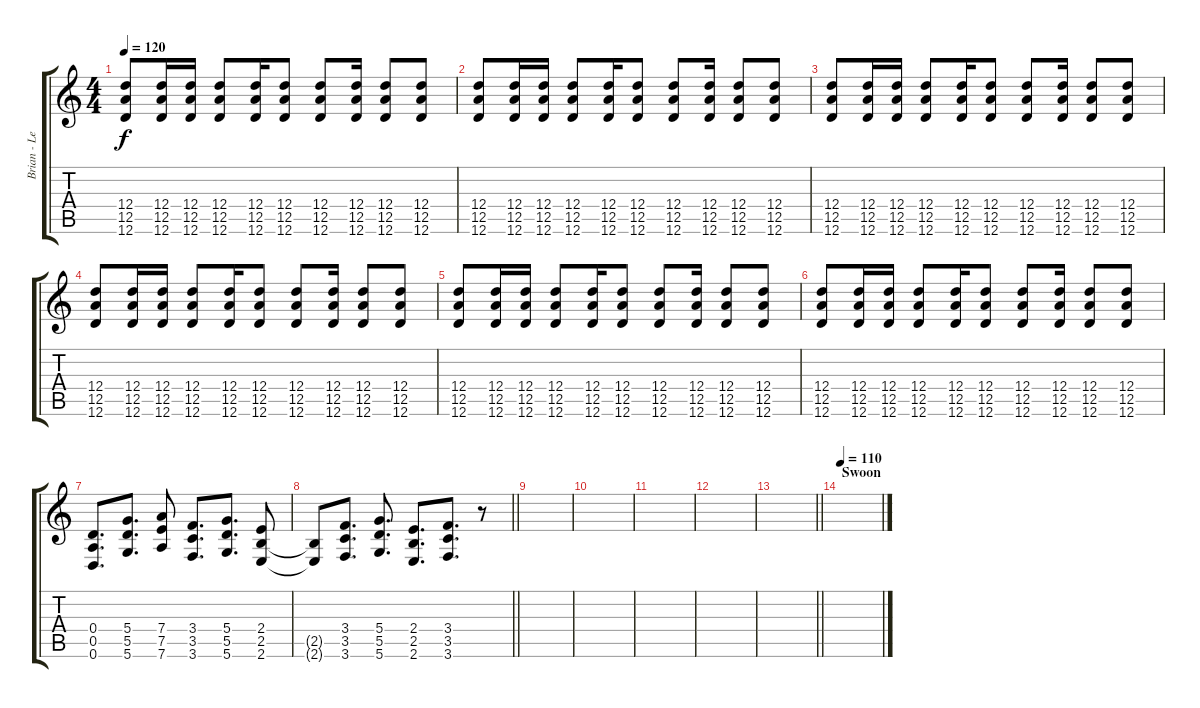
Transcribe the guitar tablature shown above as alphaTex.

\track ("Brian - Lead Guitar" "Brian - Le") {instrument electricguitarjazz}
\staff {score tabs}
\tuning (E4 B3 G3 D3 A2 D2) {hide}
\ts (4 4)
\tempo 120
\clef g2
\ks c
(12.4 12.5 12.6).8{dy f} (12.4 12.5 12.6).16 (12.4 12.5 12.6).16 (12.4 12.5 12.6).8 (12.4 12.5 12.6).16 (12.4 12.5 12.6).8 (12.4 12.5 12.6).8 (12.4 12.5 12.6).16 (12.4 12.5 12.6).8 (12.4 12.5 12.6).8 |
(12.4 12.5 12.6).8 (12.4 12.5 12.6).16 (12.4 12.5 12.6).16 (12.4 12.5 12.6).8 (12.4 12.5 12.6).16 (12.4 12.5 12.6).8 (12.4 12.5 12.6).8 (12.4 12.5 12.6).16 (12.4 12.5 12.6).8 (12.4 12.5 12.6).8 |
(12.4 12.5 12.6).8 (12.4 12.5 12.6).16 (12.4 12.5 12.6).16 (12.4 12.5 12.6).8 (12.4 12.5 12.6).16 (12.4 12.5 12.6).8 (12.4 12.5 12.6).8 (12.4 12.5 12.6).16 (12.4 12.5 12.6).8 (12.4 12.5 12.6).8 |
(12.4 12.5 12.6).8 (12.4 12.5 12.6).16 (12.4 12.5 12.6).16 (12.4 12.5 12.6).8 (12.4 12.5 12.6).16 (12.4 12.5 12.6).8 (12.4 12.5 12.6).8 (12.4 12.5 12.6).16 (12.4 12.5 12.6).8 (12.4 12.5 12.6).8 |
(12.4 12.5 12.6).8 (12.4 12.5 12.6).16 (12.4 12.5 12.6).16 (12.4 12.5 12.6).8 (12.4 12.5 12.6).16 (12.4 12.5 12.6).8 (12.4 12.5 12.6).8 (12.4 12.5 12.6).16 (12.4 12.5 12.6).8 (12.4 12.5 12.6).8 |
(12.4 12.5 12.6).8 (12.4 12.5 12.6).16 (12.4 12.5 12.6).16 (12.4 12.5 12.6).8 (12.4 12.5 12.6).16 (12.4 12.5 12.6).8 (12.4 12.5 12.6).8 (12.4 12.5 12.6).16 (12.4 12.5 12.6).8 (12.4 12.5 12.6).8 |
(0.4 0.5 0.6).8{d} (5.4 5.5 5.6).8{d} (7.4 7.5 7.6).8 (3.4 3.5 3.6).8{d} (5.4 5.5 5.6).8{d} (2.4 2.5 2.6).8 |
\barLineRight lightlight
(2.5{t} 2.6{t}).8 (3.4 3.5 3.6).8{d} (5.4 5.5 5.6).8{d} (2.4 2.5 2.6).8{d} (3.4 3.5 3.6).8{d} r.8 |
|
|
|
|
\barLineRight lightlight
|
\section ("" "Swoon")
\tempo 110
